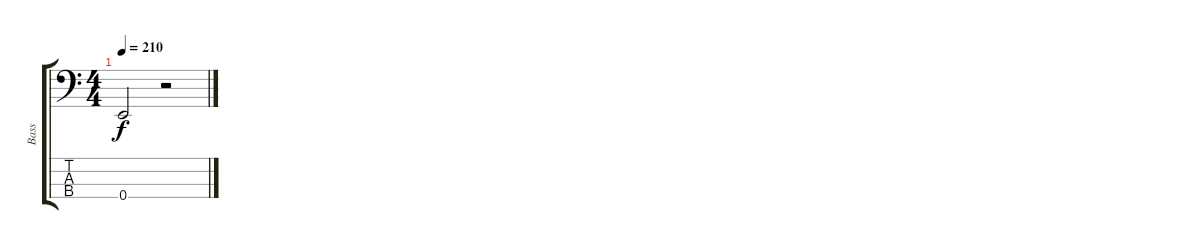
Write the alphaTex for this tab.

\track ("Bass" "Bass") {instrument electricbassfinger}
\staff {score tabs}
\tuning (G2 D2 A1 E1) {hide}
\ts (4 4)
\tempo 210
\clef f4
\ks c
0.4.2{dy f} r.2
